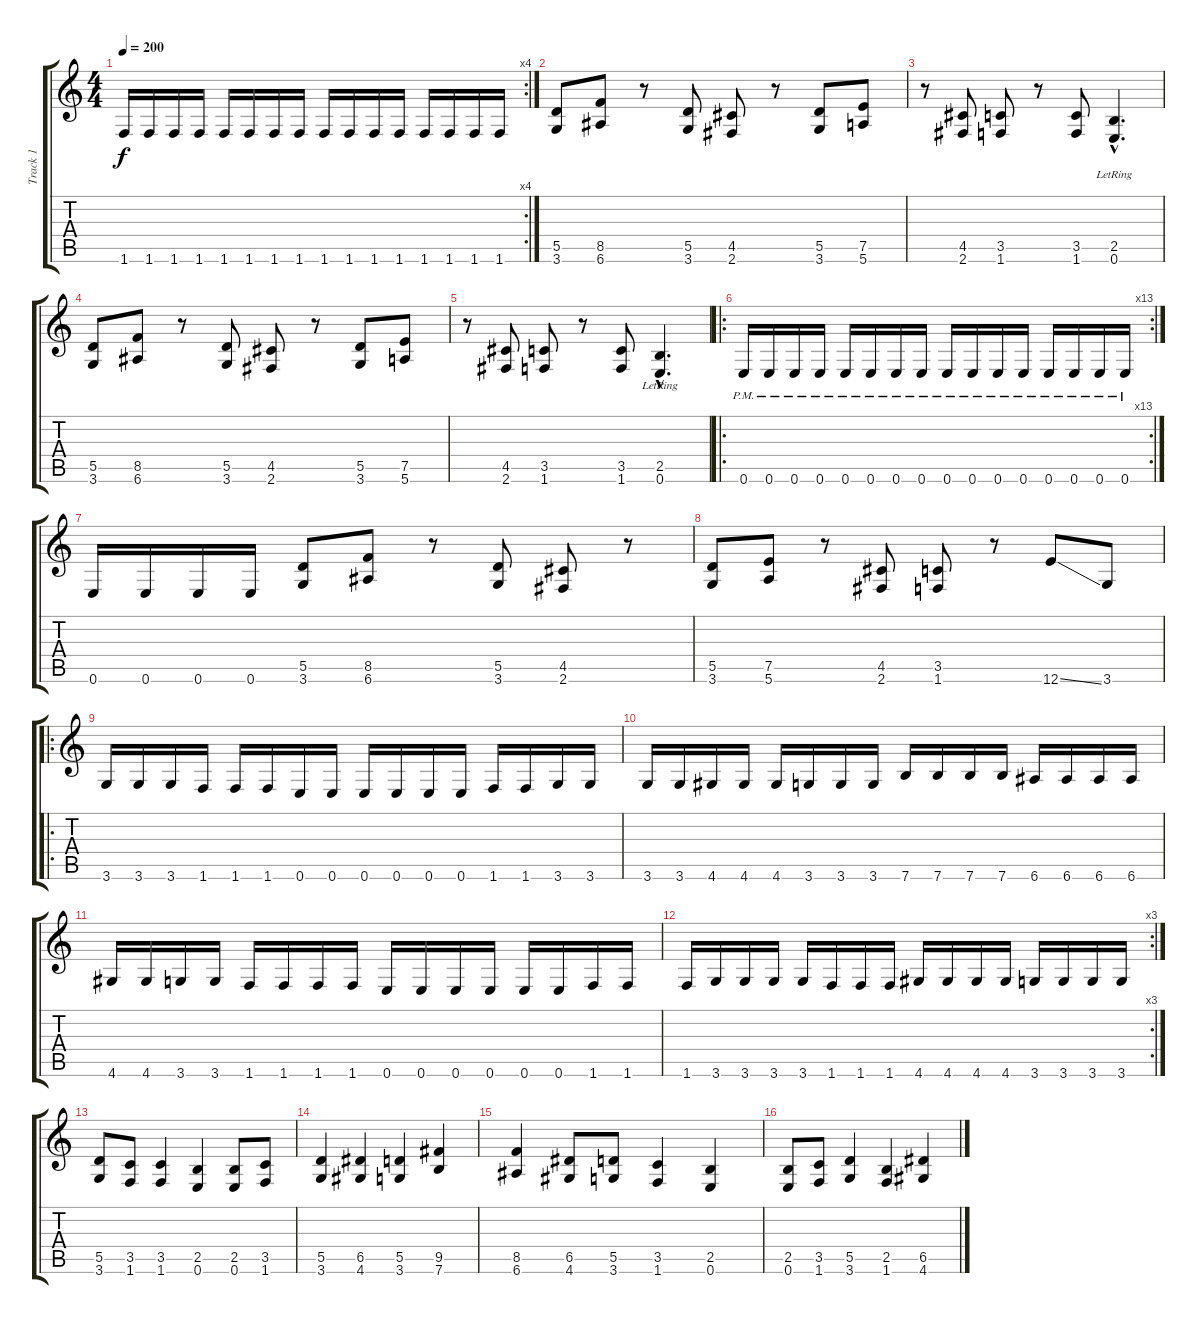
\track ("Track 1" "Track 1") {instrument distortionguitar}
\staff {score tabs}
\tuning (E4 B3 G3 D3 A2 E2) {hide}
\rc 4
\ts (4 4)
\tempo 200
\clef g2
\ks c
1.6.16{dy f} 1.6.16 1.6.16 1.6.16 1.6.16 1.6.16 1.6.16 1.6.16 1.6.16 1.6.16 1.6.16 1.6.16 1.6.16 1.6.16 1.6.16 1.6.16 |
(5.5 3.6).8 (8.5 6.6).8 r.8 (5.5 3.6).8 (4.5 2.6).8 r.8 (5.5 3.6).8 (7.5 5.6).8 |
r.8 (4.5 2.6).8 (3.5 1.6).8 r.8 (3.5 1.6).8 (2.5{hac lr} 0.6{hac lr}).4{d} |
(5.5 3.6).8 (8.5 6.6).8 r.8 (5.5 3.6).8 (4.5 2.6).8 r.8 (5.5 3.6).8 (7.5 5.6).8 |
r.8 (4.5 2.6).8 (3.5 1.6).8 r.8 (3.5 1.6).8 (2.5{hac lr} 0.6{hac lr}).4{d} |
\ro
\rc 13
0.6{pm}.16 0.6{pm}.16 0.6{pm}.16 0.6{pm}.16 0.6{pm}.16 0.6{pm}.16 0.6{pm}.16 0.6{pm}.16 0.6{pm}.16 0.6{pm}.16 0.6{pm}.16 0.6{pm}.16 0.6{pm}.16 0.6{pm}.16 0.6{pm}.16 0.6{pm}.16 |
0.6.16 0.6.16 0.6.16 0.6.16 (5.5 3.6).8 (8.5 6.6).8 r.8 (5.5 3.6).8 (4.5 2.6).8 r.8 |
(5.5 3.6).8 (7.5 5.6).8 r.8 (4.5 2.6).8 (3.5 1.6).8 r.8 12.6{ss}.8 3.6.8 |
\ro
3.6.16 3.6.16 3.6.16 1.6.16 1.6.16 1.6.16 0.6.16 0.6.16 0.6.16 0.6.16 0.6.16 0.6.16 1.6.16 1.6.16 3.6.16 3.6.16 |
3.6.16 3.6.16 4.6.16 4.6.16 4.6.16 3.6.16 3.6.16 3.6.16 7.6.16 7.6.16 7.6.16 7.6.16 6.6.16 6.6.16 6.6.16 6.6.16 |
4.6.16 4.6.16 3.6.16 3.6.16 1.6.16 1.6.16 1.6.16 1.6.16 0.6.16 0.6.16 0.6.16 0.6.16 0.6.16 0.6.16 1.6.16 1.6.16 |
\rc 3
1.6.16 3.6.16 3.6.16 3.6.16 3.6.16 1.6.16 1.6.16 1.6.16 4.6.16 4.6.16 4.6.16 4.6.16 3.6.16 3.6.16 3.6.16 3.6.16 |
(5.5 3.6).8 (3.5 1.6).8 (3.5 1.6).4 (2.5 0.6).4 (2.5 0.6).8 (3.5 1.6).8 |
(5.5 3.6).4 (6.5 4.6).4 (5.5 3.6).4 (9.5 7.6).4 |
(8.5 6.6).4 (6.5 4.6).8 (5.5 3.6).8 (3.5 1.6).4 (2.5 0.6).4 |
(2.5 0.6).8 (3.5 1.6).8 (5.5 3.6).4 (2.5 1.6).4 (6.5 4.6).4
